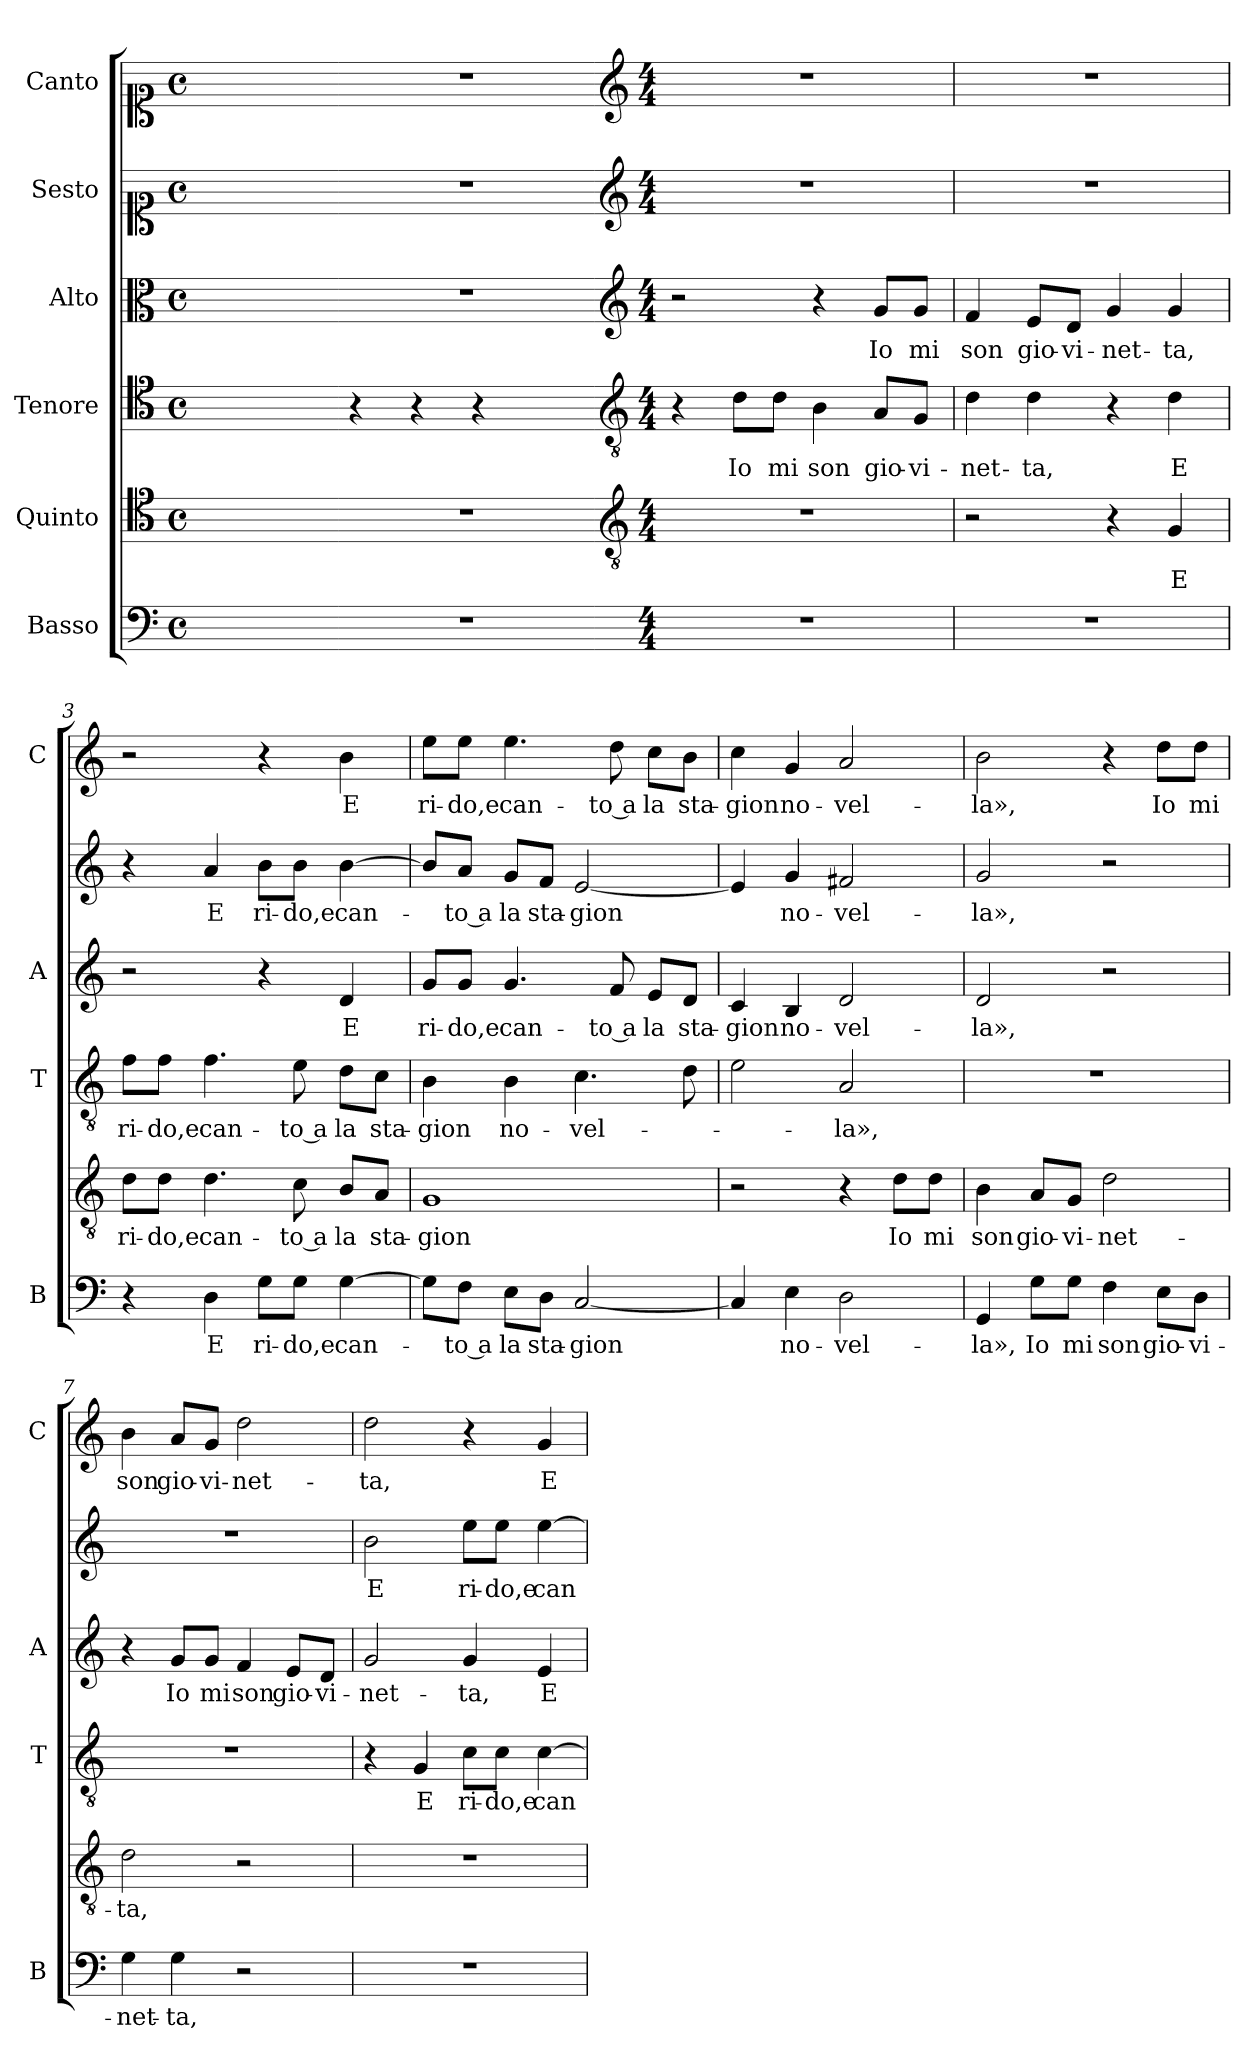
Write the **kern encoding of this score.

**kern	**text	**kern	**text	**kern	**text	**kern	**text	**kern	**text	**kern	**text
*part6	*part6	*part5	*part5	*part4	*part4	*part3	*part3	*part2	*part2	*part1	*part1
*staff6	*staff6	*staff5	*staff5	*staff4	*staff4	*staff3	*staff3	*staff2	*staff2	*staff1	*staff1
*I"Basso	*	*I"Quinto	*	*I"Tenore	*	*I"Alto	*	*I"Sesto	*	*I"Canto	*
*I'B	*	*	*	*I'T	*	*I'A	*	*	*	*I'C	*
*clefF4	*	*clefC4	*	*clefC4	*	*clefC3	*	*clefC1	*	*clefC1	*
*k[]	*	*k[]	*	*k[]	*	*k[]	*	*k[]	*	*k[]	*
*C:	*	*C:	*	*C:	*	*C:	*	*C:	*	*C:	*
*M4/4	*	*M4/4	*	*M4/4	*	*M4/4	*	*M4/4	*	*M4/4	*
*met(c)	*	*met(c)	*	*met(c)	*	*met(c)	*	*met(c)	*	*met(c)	*
=	=	=	=	=	=	=	=	=	=	=	=
1ryy	.	1ryy	.	1ryy	.	1ryy	.	1ryy	.	1ryy	.
=1X-	=1X-	=1X-	=1X-	=1X-	=1X-	=1X-	=1X-	=1X-	=1X-	=1X-	=1X-
1r	.	1r	.	4r	.	1r	.	1r	.	1r	.
.	.	.	.	4r	.	.	.	.	.	.	.
.	.	.	.	4r	.	.	.	.	.	.	.
.	.	.	.	4ryy	.	.	.	.	.	.	.
=1-	=1-	=1-	=1-	=1-	=1-	=1-	=1-	=1-	=1-	=1-	=1-
*	*	*clefGv2	*	*clefGv2	*	*clefG2	*	*clefG2	*	*clefG2	*
*M4/4	*	*M4/4	*	*M4/4	*	*M4/4	*	*M4/4	*	*M4/4	*
1r	.	1r	.	4r	.	2r	.	1r	.	1r	.
!	!	!	!	!	!LO:LY:b	!	!	!	!	!	!
.	.	.	.	8d\L	Io	.	.	.	.	.	.
!	!	!	!	!	!LO:LY:b	!	!	!	!	!	!
.	.	.	.	8d\J	mi	.	.	.	.	.	.
!	!	!	!	!	!LO:LY:b	!	!	!	!	!	!
.	.	.	.	4B\	son	4r	.	.	.	.	.
!	!	!	!	!	!LO:LY:b	!	!LO:LY:b	!	!	!	!
.	.	.	.	8A/L	gio-	8g/L	Io	.	.	.	.
!	!	!	!	!	!LO:LY:b	!	!LO:LY:b	!	!	!	!
.	.	.	.	8G/J	-vi-	8g/J	mi	.	.	.	.
=2	=2	=2	=2	=2	=2	=2	=2	=2	=2	=2	=2
!	!	!	!	!	!LO:LY:b	!	!LO:LY:b	!	!	!	!
1r	.	2r	.	4d\	-net-	4f/	son	1r	.	1r	.
!	!	!	!	!	!LO:LY:b	!	!LO:LY:b	!	!	!	!
.	.	.	.	4d\	-ta,	8e/L	gio-	.	.	.	.
!	!	!	!	!	!	!	!LO:LY:b	!	!	!	!
.	.	.	.	.	.	8d/J	-vi-	.	.	.	.
!	!	!	!	!	!	!	!LO:LY:b	!	!	!	!
.	.	4r	.	4r	.	4g/	-net-	.	.	.	.
!	!	!	!LO:LY:b	!	!LO:LY:b	!	!LO:LY:b	!	!	!	!
.	.	4G/	E	4d\	E	4g/	-ta,	.	.	.	.
=3	=3	=3	=3	=3	=3	=3	=3	=3	=3	=3	=3
!	!	!	!LO:LY:b	!	!LO:LY:b	!	!	!	!	!	!
4r	.	8d\L	ri-	8f\L	ri-	2r	.	4r	.	2r	.
!	!	!	!LO:LY:b	!	!LO:LY:b	!	!	!	!	!	!
.	.	8d\J	-do,e	8f\J	-do,e	.	.	.	.	.	.
!	!LO:LY:b	!	!LO:LY:b	!	!LO:LY:b	!	!	!	!LO:LY:b	!	!
4D\	E	4.d\	can-	4.f\	can-	.	.	4a/	E	.	.
!	!LO:LY:b	!	!	!	!	!	!	!	!LO:LY:b	!	!
8G\L	ri-	.	.	.	.	4r	.	8b\L	ri-	4r	.
!	!LO:LY:b	!	!LO:LY:b	!	!LO:LY:b	!	!	!	!LO:LY:b	!	!
8G\J	-do,e	8c\	-to a	8e\	-to a	.	.	8b\J	-do,e	.	.
!	!LO:LY:b	!	!LO:LY:b	!	!LO:LY:b	!	!LO:LY:b	!	!LO:LY:b	!	!LO:LY:b
[4G\	can-	8B/L	la	8d\L	la	4d/	E	[4b\	can-	4b\	E
!	!	!	!LO:LY:b	!	!LO:LY:b	!	!	!	!	!	!
.	.	8A/J	sta-	8c\J	sta-	.	.	.	.	.	.
=4	=4	=4	=4	=4	=4	=4	=4	=4	=4	=4	=4
!	!	!	!LO:LY:b	!	!LO:LY:b	!	!LO:LY:b	!	!	!	!LO:LY:b
8G\L]	.	1G	-gion	4B\	-gion	8g/L	ri-	8b/L]	.	8ee\L	ri-
!	!LO:LY:b	!	!	!	!	!	!LO:LY:b	!	!LO:LY:b	!	!LO:LY:b
8F\J	-to a	.	.	.	.	8g/J	-do,e	8a/J	-to a	8ee\J	-do,e
!	!LO:LY:b	!	!	!	!LO:LY:b	!	!LO:LY:b	!	!LO:LY:b	!	!LO:LY:b
8E\L	la	.	.	4B\	no-	4.g/	can-	8g/L	la	4.ee\	can-
!	!LO:LY:b	!	!	!	!	!	!	!	!LO:LY:b	!	!
8D\J	sta-	.	.	.	.	.	.	8f/J	sta-	.	.
!	!LO:LY:b	!	!	!	!LO:LY:b	!	!	!	!LO:LY:b	!	!
[2C/	-gion	.	.	4.c\	-vel-	.	.	[2e/	-gion	.	.
!	!	!	!	!	!	!	!LO:LY:b	!	!	!	!LO:LY:b
.	.	.	.	.	.	8f/	-to a	.	.	8dd\	-to a
!	!	!	!	!	!	!	!LO:LY:b	!	!	!	!LO:LY:b
.	.	.	.	.	.	8e/L	la	.	.	8cc\L	la
!	!	!	!	!	!	!	!LO:LY:b	!	!	!	!LO:LY:b
.	.	.	.	8d\	.	8d/J	sta-	.	.	8b\J	sta-
=5	=5	=5	=5	=5	=5	=5	=5	=5	=5	=5	=5
!	!	!	!	!	!	!	!LO:LY:b	!	!	!	!LO:LY:b
4C/]	.	2r	.	2e\	.	4c/	-gion	4e/]	.	4cc\	-gion
!	!LO:LY:b	!	!	!	!	!	!LO:LY:b	!	!LO:LY:b	!	!LO:LY:b
4E\	no-	.	.	.	.	4B/	no-	4g/	no-	4g/	no-
!	!LO:LY:b	!	!	!	!LO:LY:b	!	!LO:LY:b	!	!LO:LY:b	!	!LO:LY:b
2D\	-vel-	4r	.	2A/	-la»,	2d/	-vel-	2f#X/	-vel-	2a/	-vel-
!	!	!	!LO:LY:b	!	!	!	!	!	!	!	!
.	.	8d\L	Io	.	.	.	.	.	.	.	.
!	!	!	!LO:LY:b	!	!	!	!	!	!	!	!
.	.	8d\J	mi	.	.	.	.	.	.	.	.
!!LO:LB:g=z
=6	=6	=6	=6	=6	=6	=6	=6	=6	=6	=6	=6
!	!LO:LY:b	!	!LO:LY:b	!	!	!	!LO:LY:b	!	!LO:LY:b	!	!LO:LY:b
4GG/	-la»,	4B\	son	1r	.	2d/	-la»,	2g/	-la»,	2b\	-la»,
!	!LO:LY:b	!	!LO:LY:b	!	!	!	!	!	!	!	!
8G\L	Io	8A/L	gio-	.	.	.	.	.	.	.	.
!	!LO:LY:b	!	!LO:LY:b	!	!	!	!	!	!	!	!
8G\J	mi	8G/J	-vi-	.	.	.	.	.	.	.	.
!	!LO:LY:b	!	!LO:LY:b	!	!	!	!	!	!	!	!
4F\	son	2d\	-net-	.	.	2r	.	2r	.	4r	.
!	!LO:LY:b	!	!	!	!	!	!	!	!	!	!LO:LY:b
8E\L	gio-	.	.	.	.	.	.	.	.	8dd\L	Io
!	!LO:LY:b	!	!	!	!	!	!	!	!	!	!LO:LY:b
8D\J	-vi-	.	.	.	.	.	.	.	.	8dd\J	mi
=7	=7	=7	=7	=7	=7	=7	=7	=7	=7	=7	=7
!	!LO:LY:b	!	!LO:LY:b	!	!	!	!	!	!	!	!LO:LY:b
4G\	-net-	2d\	-ta,	1r	.	4r	.	1r	.	4b\	son
!	!LO:LY:b	!	!	!	!	!	!LO:LY:b	!	!	!	!LO:LY:b
4G\	-ta,	.	.	.	.	8g/L	Io	.	.	8a/L	gio-
!	!	!	!	!	!	!	!LO:LY:b	!	!	!	!LO:LY:b
.	.	.	.	.	.	8g/J	mi	.	.	8g/J	-vi-
!	!	!	!	!	!	!	!LO:LY:b	!	!	!	!LO:LY:b
2r	.	2r	.	.	.	4f/	son	.	.	2dd\	-net-
!	!	!	!	!	!	!	!LO:LY:b	!	!	!	!
.	.	.	.	.	.	8e/L	gio-	.	.	.	.
!	!	!	!	!	!	!	!LO:LY:b	!	!	!	!
.	.	.	.	.	.	8d/J	-vi-	.	.	.	.
=8	=8	=8	=8	=8	=8	=8	=8	=8	=8	=8	=8
!	!	!	!	!	!	!	!LO:LY:b	!	!LO:LY:b	!	!LO:LY:b
1r	.	1r	.	4r	.	2g/	-net-	2b\	E	2dd\	-ta,
!	!	!	!	!	!LO:LY:b	!	!	!	!	!	!
.	.	.	.	4G/	E	.	.	.	.	.	.
!	!	!	!	!	!LO:LY:b	!	!LO:LY:b	!	!LO:LY:b	!	!
.	.	.	.	8c\L	ri-	4g/	-ta,	8ee\L	ri-	4r	.
!	!	!	!	!	!LO:LY:b	!	!	!	!LO:LY:b	!	!
.	.	.	.	8c\J	-do,e	.	.	8ee\J	-do,e	.	.
!	!	!	!	!	!LO:LY:b	!	!LO:LY:b	!	!LO:LY:b	!	!LO:LY:b
.	.	.	.	[4c\	can-	4e/	E	[4ee\	can-	4g/	E
=	=	=	=	=	=	=	=	=	=	=	=
*-	*-	*-	*-	*-	*-	*-	*-	*-	*-	*-	*-
